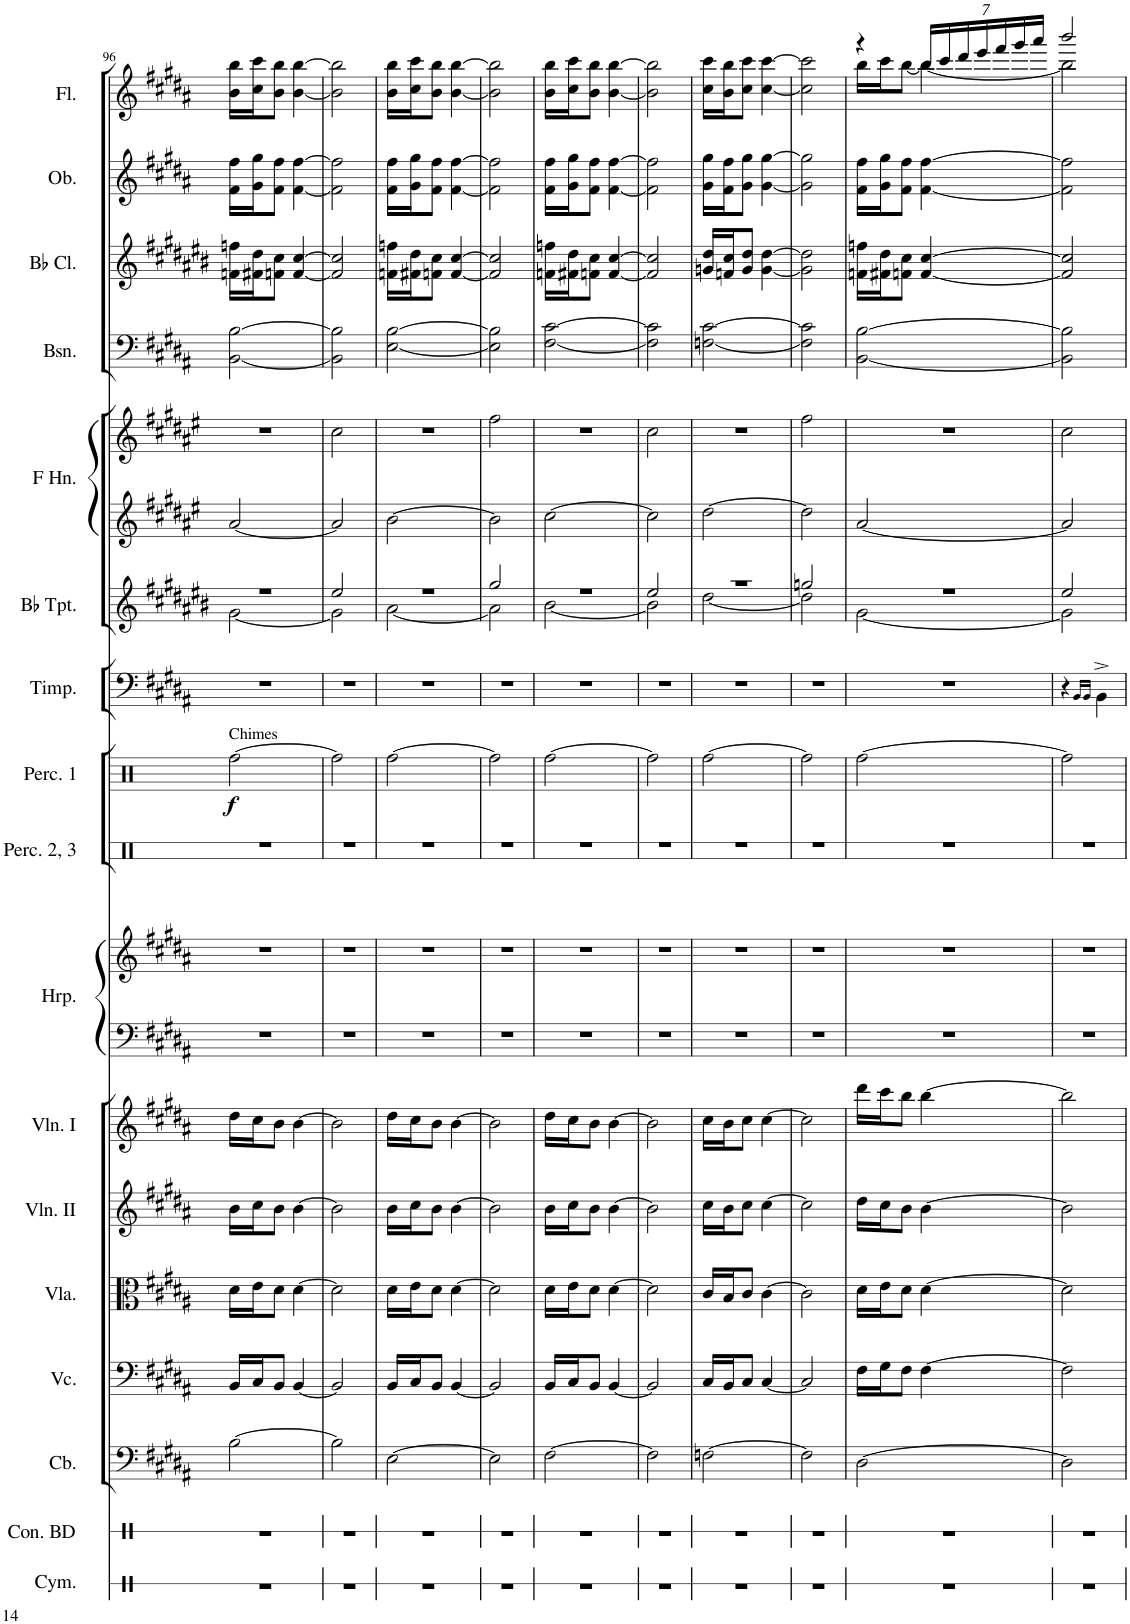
**kern	**kern	**kern	**kern	**kern	**kern	**kern	**kern	**kern	**kern	**kern	**dynam	**kern	**kern	**kern	**kern	**kern	**kern	**kern	**kern
*part17	*part16	*part15	*part14	*part13	*part12	*part11	*part10	*part10	*part9	*part8	*part8	*part7	*part6	*part5	*part5	*part4	*part3	*part2	*part1
*staff19	*staff18	*staff17	*staff16	*staff15	*staff14	*staff13	*staff12	*staff11	*staff10	*staff9	*staff9	*staff8	*staff7	*staff6	*staff5	*staff4	*staff3	*staff2	*staff1
*I"Cymbal	*I"Concert Bass Drum	*I"Contrabasses	*I"Violoncellos	*I"Violas	*I"Violins II	*I"Violins I	*I"Harp	*	*I"Percussion 2, 3	*I"Percussion 1	*	*I"Timpani	*I"Trumpets in Bb	*I"Horns in F	*	*I"Bassoons	*I"Clarinets in Bb	*I"Oboes	*I"Flutes
*I'Cym.	*I'Con. BD	*I'Cb.	*I'Vc.	*I'Vla.	*I'Vln. II	*I'Vln. I	*I'Hrp.	*	*I'Perc. 2, 3	*I'Perc. 1	*	*I'Timp.	*	*	*	*I'Bsn.	*	*I'Ob.	*I'Fl.
!!LO:PB:g=z
*clefX	*clefX	*clefF4	*clefF4	*clefC3	*clefG2	*clefG2	*clefF4	*clefG2	*clefX	*clefG2	*	*clefF4	*clefG2	*clefG2	*clefG2	*clefF4	*clefG2	*clefG2	*clefG2
*	*	*Trd7c12	*	*	*	*	*	*	*	*	*	*	*Trd1c2	*Trd4c7	*Trd4c7	*	*Trd1c2	*	*
*k[]	*k[]	*k[f#c#g#d#a#]	*k[f#c#g#d#a#]	*k[f#c#g#d#a#]	*k[f#c#g#d#a#]	*k[f#c#g#d#a#]	*k[f#c#g#d#a#]	*k[f#c#g#d#a#]	*k[]	*k[f#c#g#d#a#]	*	*k[f#c#g#d#a#]	*k[f#c#g#d#a#e#b#]	*k[f#c#g#d#a#e#]	*k[f#c#g#d#a#e#]	*k[f#c#g#d#a#]	*k[f#c#g#d#a#e#b#]	*k[f#c#g#d#a#]	*k[f#c#g#d#a#]
*M2/4	*M2/4	*M2/4	*M2/4	*M2/4	*M2/4	*M2/4	*M2/4	*M2/4	*M2/4	*M2/4	*	*M2/4	*M2/4	*M2/4	*M2/4	*M2/4	*M2/4	*M2/4	*M2/4
=96	=96	=96	=96	=96	=96	=96	=96	=96	=96	=96	=96	=96	=96	=96	=96	=96	=96	=96	=96
*	*	*	*	*	*	*	*	*	*	*	*	*	*^	*	*	*	*	*	*
!	!	!	!	!	!	!	!	!	!	!LO:TX:a:t=Chimes	!	!	!	!	!	!	!	!	!	!
!	!	!	!	!	!	!	!	!	!	!	!LO:DY:b	!	!	!	!	!	!	!	!	!
2r	2r	[2B\	16BB/LL	16d#\LL	16b\LL	16dd#\LL	2r	2r	2r	[2Rff\	f	2r	2r	[2g#\	[2a#/	2r	[2BB\ [2B\	16fn\ 16ffn\LL	16f#\ 16ff#\LL	16b\ 16bb\LL
.	.	.	16C#/J	16e\J	16cc#\J	16cc#\J	.	.	.	.	.	.	.	.	.	.	.	16f#X\ 16dd#\J	16g#\ 16gg#\J	16cc#\ 16ccc#\J
.	.	.	8BB/J	8d#\J	8b\J	8b\J	.	.	.	.	.	.	.	.	.	.	.	8fn\ 8cc#\J	8f#\ 8ff#\J	8b\ 8bb\J
.	.	.	[4BB/	[4d#\	[4b\	[4b\	.	.	.	.	.	.	.	.	.	.	.	[4f/ [4cc#/	[4f#\ [4ff#\	[4b\ [4bb\
=97	=97	=97	=97	=97	=97	=97	=97	=97	=97	=97	=97	=97	=97	=97	=97	=97	=97	=97	=97	=97
2r	2r	2B\]	2BB/]	2d#\]	2b\]	2b\]	2r	2r	2r	2Rff\]	.	2r	2ee#/	2g#\]	2a#/]	2cc#\	2BB\] 2B\]	2f/] 2cc#/]	2f#\] 2ff#\]	2b\] 2bb\]
=98	=98	=98	=98	=98	=98	=98	=98	=98	=98	=98	=98	=98	=98	=98	=98	=98	=98	=98	=98	=98
2r	2r	[2E\	16BB/LL	16d#\LL	16b\LL	16dd#\LL	2r	2r	2r	[2Rff\	.	2r	2r	[2a#\	[2b\	2r	[2E\ [2B\	16fn\ 16ffn\LL	16f#\ 16ff#\LL	16b\ 16bb\LL
.	.	.	16C#/J	16e\J	16cc#\J	16cc#\J	.	.	.	.	.	.	.	.	.	.	.	16f#X\ 16dd#\J	16g#\ 16gg#\J	16cc#\ 16ccc#\J
.	.	.	8BB/J	8d#\J	8b\J	8b\J	.	.	.	.	.	.	.	.	.	.	.	8fn\ 8cc#\J	8f#\ 8ff#\J	8b\ 8bb\J
.	.	.	[4BB/	[4d#\	[4b\	[4b\	.	.	.	.	.	.	.	.	.	.	.	[4f/ [4cc#/	[4f#\ [4ff#\	[4b\ [4bb\
=99	=99	=99	=99	=99	=99	=99	=99	=99	=99	=99	=99	=99	=99	=99	=99	=99	=99	=99	=99	=99
2r	2r	2E\]	2BB/]	2d#\]	2b\]	2b\]	2r	2r	2r	2Rff\]	.	2r	2gg#/	2a#\]	2b\]	2ff#\	2E\] 2B\]	2f/] 2cc#/]	2f#\] 2ff#\]	2b\] 2bb\]
=100	=100	=100	=100	=100	=100	=100	=100	=100	=100	=100	=100	=100	=100	=100	=100	=100	=100	=100	=100	=100
2r	2r	[2F#\	16BB/LL	16d#\LL	16b\LL	16dd#\LL	2r	2r	2r	[2Rff\	.	2r	2r	[2b#\	[2cc#\	2r	[2F#\ [2c#\	16fn\ 16ffn\LL	16f#\ 16ff#\LL	16b\ 16bb\LL
.	.	.	16C#/J	16e\J	16cc#\J	16cc#\J	.	.	.	.	.	.	.	.	.	.	.	16f#X\ 16dd#\J	16g#\ 16gg#\J	16cc#\ 16ccc#\J
.	.	.	8BB/J	8d#\J	8b\J	8b\J	.	.	.	.	.	.	.	.	.	.	.	8fn\ 8cc#\J	8f#\ 8ff#\J	8b\ 8bb\J
.	.	.	[4BB/	[4d#\	[4b\	[4b\	.	.	.	.	.	.	.	.	.	.	.	[4f/ [4cc#/	[4f#\ [4ff#\	[4b\ [4bb\
=101	=101	=101	=101	=101	=101	=101	=101	=101	=101	=101	=101	=101	=101	=101	=101	=101	=101	=101	=101	=101
2r	2r	2F#\]	2BB/]	2d#\]	2b\]	2b\]	2r	2r	2r	2Rff\]	.	2r	2ee#/	2b#\]	2cc#\]	2cc#\	2F#\] 2c#\]	2f/] 2cc#/]	2f#\] 2ff#\]	2b\] 2bb\]
=102	=102	=102	=102	=102	=102	=102	=102	=102	=102	=102	=102	=102	=102	=102	=102	=102	=102	=102	=102	=102
2r	2r	[2Fn\	16C#/LL	16c#/LL	16cc#\LL	16cc#\LL	2r	2r	2r	[2Rff\	.	2r	2r	[2dd#\	[2dd#\	2r	[2Fn\ [2c#\	16gn/ 16dd#/LL	16g#\ 16gg#\LL	16cc#\ 16ccc#\LL
.	.	.	16BB/J	16B/J	16b\J	16b\J	.	.	.	.	.	.	.	.	.	.	.	16fn/ 16cc#/J	16f#\ 16ff#\J	16b\ 16bb\J
.	.	.	8C#/J	8c#/J	8cc#\J	8cc#\J	.	.	.	.	.	.	.	.	.	.	.	8g/ 8dd#/J	8g#\ 8gg#\J	8cc#\ 8ccc#\J
.	.	.	[4C#/	[4c#\	[4cc#\	[4cc#\	.	.	.	.	.	.	.	.	.	.	.	[4g\ [4dd#\	[4g#\ [4gg#\	[4cc#\ [4ccc#\
=103	=103	=103	=103	=103	=103	=103	=103	=103	=103	=103	=103	=103	=103	=103	=103	=103	=103	=103	=103	=103
2r	2r	2F\]	2C#/]	2c#\]	2cc#\]	2cc#\]	2r	2r	2r	2Rff\]	.	2r	2ggn/	2dd#\]	2dd#\]	2ff#\	2F\] 2c#\]	2g\] 2dd#\]	2g#\] 2gg#\]	2cc#\] 2ccc#\]
=104	=104	=104	=104	=104	=104	=104	=104	=104	=104	=104	=104	=104	=104	=104	=104	=104	=104	=104	=104	=104
*	*	*	*	*	*	*	*	*	*	*	*	*	*	*	*	*	*	*	*	*^
2r	2r	[2D#\	16F#\LL	16d#\LL	16dd#\LL	16ddd#\LL	2r	2r	2r	[2Rff\	.	2r	2r	[2g#\	[2a#/	2r	[2BB\ [2B\	16fn\ 16ffn\LL	16f#\ 16ff#\LL	4r	16bb\LL
.	.	.	16G#\J	16e\J	16cc#\J	16ccc#\J	.	.	.	.	.	.	.	.	.	.	.	16f#X\ 16dd#\J	16g#\ 16gg#\J	.	16ccc#\J
.	.	.	8F#\J	8d#\J	8b\J	8bb\J	.	.	.	.	.	.	.	.	.	.	.	8fn\ 8cc#\J	8f#\ 8ff#\J	.	[8bb\J
*	*	*	*	*	*	*	*	*	*	*	*	*	*	*	*	*	*	*	*	*Xbrackettup	*
.	.	.	[4F#\	[4d#\	[4b\	[4bb\	.	.	.	.	.	.	.	.	.	.	.	[4f/ [4cc#/	[4f#\ [4ff#\	28bb/LL	4bb\_
.	.	.	.	.	.	.	.	.	.	.	.	.	.	.	.	.	.	.	.	28ccc#/	.
.	.	.	.	.	.	.	.	.	.	.	.	.	.	.	.	.	.	.	.	28ddd#/	.
.	.	.	.	.	.	.	.	.	.	.	.	.	.	.	.	.	.	.	.	28eee/	.
.	.	.	.	.	.	.	.	.	.	.	.	.	.	.	.	.	.	.	.	28fff#/	.
.	.	.	.	.	.	.	.	.	.	.	.	.	.	.	.	.	.	.	.	28ggg#/	.
.	.	.	.	.	.	.	.	.	.	.	.	.	.	.	.	.	.	.	.	28aaa#/JJ	.
=105	=105	=105	=105	=105	=105	=105	=105	=105	=105	=105	=105	=105	=105	=105	=105	=105	=105	=105	=105	=105	=105
2r	2r	2D#\]	2F#\]	2d#\]	2b\]	2bb\]	2r	2r	2r	2Rff\]	.	4r	2ee#/	2g#\]	2a#/]	2cc#\	2BB\] 2B\]	2f/] 2cc#/]	2f#\] 2ff#\]	2bbb/	2bb\]
.	.	.	.	.	.	.	.	.	.	.	.	16qBB/LL	.	.	.	.	.	.	.	.	.
.	.	.	.	.	.	.	.	.	.	.	.	16qBB/JJ	.	.	.	.	.	.	.	.	.
.	.	.	.	.	.	.	.	.	.	.	.	4BB^\	.	.	.	.	.	.	.	.	.
*	*	*	*	*	*	*	*	*	*	*	*	*	*v	*v	*	*	*	*	*	*v	*v
=	=	=	=	=	=	=	=	=	=	=	=	=	=	=	=	=	=	=	=
*-	*-	*-	*-	*-	*-	*-	*-	*-	*-	*-	*-	*-	*-	*-	*-	*-	*-	*-	*-
